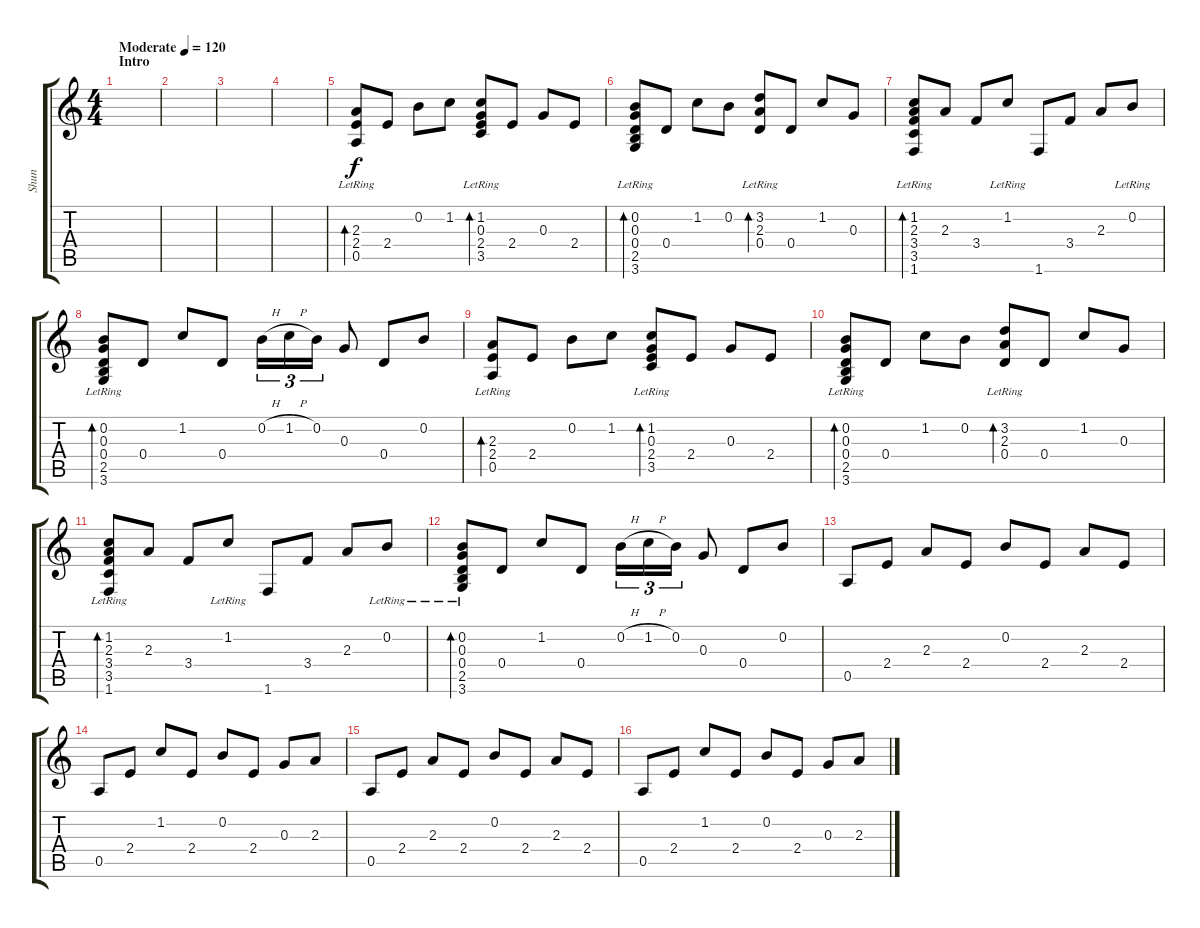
\track ("Shun" "Shun") {instrument acousticguitarsteel}
\staff {score tabs}
\tuning (E4 B3 G3 D3 A2 E2) {hide}
\ts (4 4)
\section ("" "Intro")
\tempo (120 "Moderate")
\clef g2
\ks c
|
|
|
|
(2.3{lr} 2.4{lr} 0.5{lr}).8{bd 30} 2.4.8 0.2.8 1.2.8 (1.2{lr} 0.3{lr} 2.4{lr} 3.5).8{bd 30} 2.4.8 0.3.8 2.4.8 |
(0.2{lr} 0.3{lr} 0.4{lr} 2.5 3.6{lr}).8{bd 30} 0.4.8 1.2.8 0.2.8 (3.2{lr} 2.3{lr} 0.4{lr}).8{bd 30} 0.4.8 1.2.8 0.3.8 |
(1.2{lr} 2.3{lr} 3.4{lr} 3.5{lr} 1.6{lr}).8{bd 30} 2.3.8 3.4.8 1.2{lr}.8 1.6.8 3.4.8 2.3.8 0.2{lr}.8 |
(0.2{lr} 0.3{lr} 0.4{lr} 2.5{lr} 3.6{lr}).8{bd 30} 0.4.8 1.2.8 0.4.8 0.2{h}.16{tu (3 2)} 1.2{h}.16{tu (3 2)} 0.2.16{tu (3 2)} 0.3.8 0.4.8 0.2.8 |
(2.3{lr} 2.4{lr} 0.5{lr}).8{bd 30} 2.4.8 0.2.8 1.2.8 (1.2{lr} 0.3{lr} 2.4{lr} 3.5).8{bd 30} 2.4.8 0.3.8 2.4.8 |
(0.2{lr} 0.3{lr} 0.4{lr} 2.5 3.6{lr}).8{bd 30} 0.4.8 1.2.8 0.2.8 (3.2{lr} 2.3{lr} 0.4{lr}).8{bd 30} 0.4.8 1.2.8 0.3.8 |
(1.2{lr} 2.3{lr} 3.4{lr} 3.5{lr} 1.6{lr}).8{bd 30} 2.3.8 3.4.8 1.2{lr}.8 1.6.8 3.4.8 2.3.8 0.2{lr}.8 |
(0.2{lr} 0.3{lr} 0.4{lr} 2.5{lr} 3.6{lr}).8{bd 30} 0.4.8 1.2.8 0.4.8 0.2{h}.16{tu (3 2)} 1.2{h}.16{tu (3 2)} 0.2.16{tu (3 2)} 0.3.8 0.4.8 0.2.8 |
0.5.8 2.4.8 2.3.8 2.4.8 0.2.8 2.4.8 2.3.8 2.4.8 |
0.5.8 2.4.8 1.2.8 2.4.8 0.2.8 2.4.8 0.3.8 2.3.8 |
0.5.8 2.4.8 2.3.8 2.4.8 0.2.8 2.4.8 2.3.8 2.4.8 |
0.5.8 2.4.8 1.2.8 2.4.8 0.2.8 2.4.8 0.3.8 2.3.8
